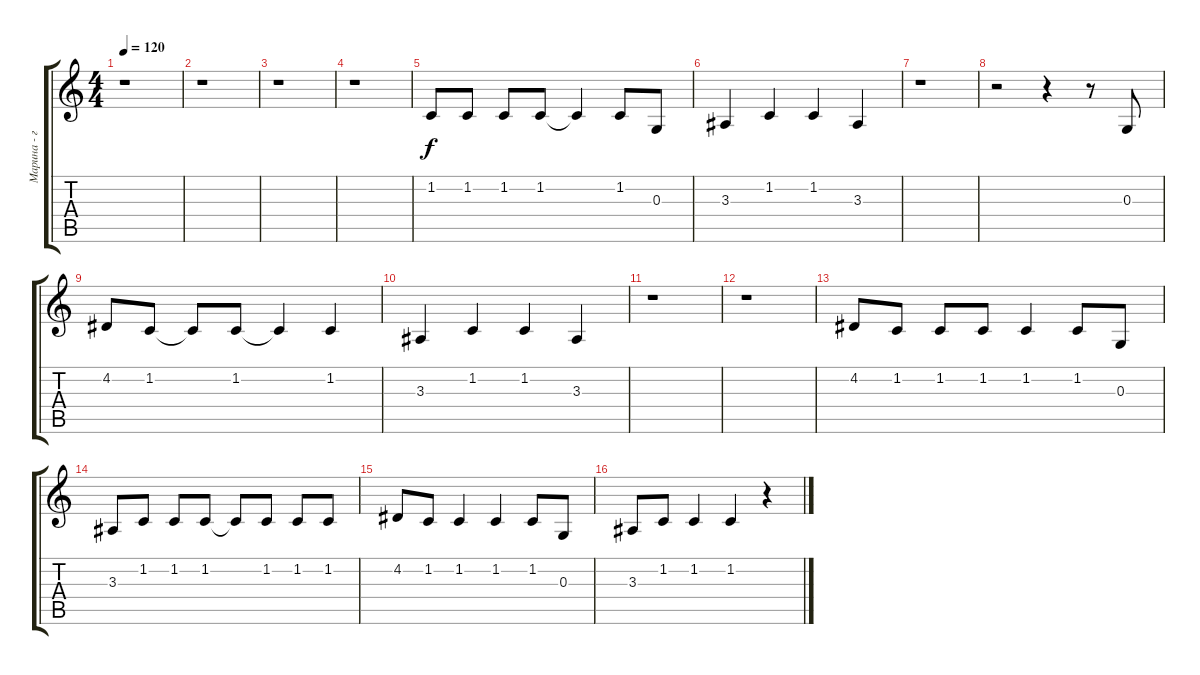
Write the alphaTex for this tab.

\track ("Марина - голос" "Марина - г") {instrument bassoon}
\staff {score tabs}
\tuning (E4 B3 G3 D3 A2 E2) {hide}
\ts (4 4)
\tempo 120
\clef g2
\ks c
r.1{dy f instrument bassoon} |
r.1 |
r.1 |
r.1 |
1.2.8 1.2.8 1.2.8 1.2.8 1.2{t}.4 1.2.8 0.3.8 |
3.3.4 1.2.4 1.2.4 3.3.4 |
r.1 |
r.2 r.4 r.8 0.3.8 |
4.2.8 1.2.8 1.2{t}.8 1.2.8 1.2{t}.4 1.2.4 |
3.3.4 1.2.4 1.2.4 3.3.4 |
r.1 |
r.1 |
4.2.8 1.2.8 1.2.8 1.2.8 1.2.4 1.2.8 0.3.8 |
3.3.8 1.2.8 1.2.8 1.2.8 1.2{t}.8 1.2.8 1.2.8 1.2.8 |
4.2.8 1.2.8 1.2.4 1.2.4 1.2.8 0.3.8 |
3.3.8 1.2.8 1.2.4 1.2.4 r.4
